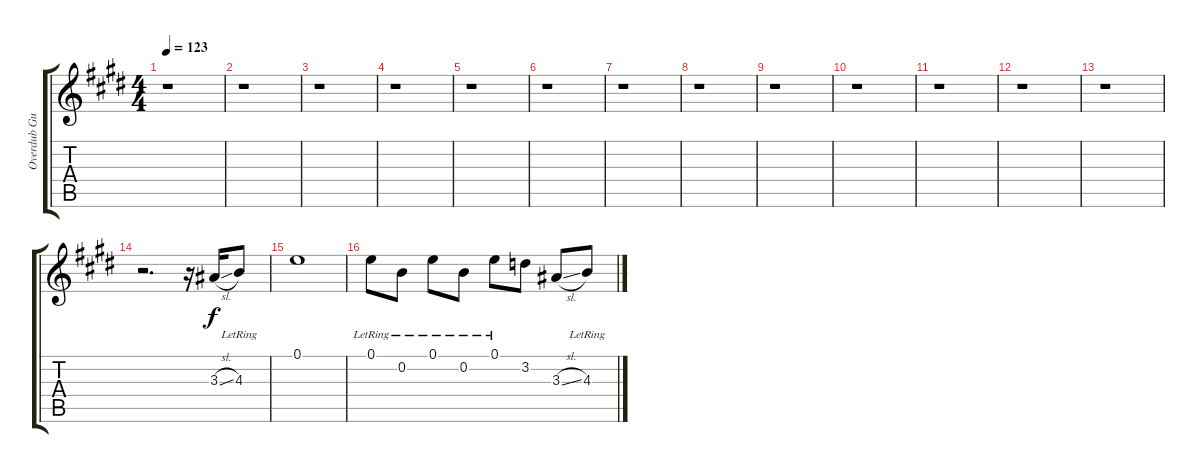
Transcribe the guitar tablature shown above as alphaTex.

\track ("Overdub Guitar" "Overdub Gu") {instrument overdrivenguitar}
\staff {score tabs}
\tuning (E4 B3 G3 D3 A2 D2) {hide}
\ts (4 4)
\tempo 123
\clef g2
\ks e
r.1{dy f} |
r.1 |
r.1 |
r.1 |
r.1 |
r.1 |
r.1 |
r.1 |
r.1 |
r.1 |
r.1 |
r.1 |
r.1 |
r.2{d} r.16 3.3{sl}.16 4.3{lr}.8 |
0.1.1 |
0.1{lr}.8 0.2{lr}.8 0.1{lr}.8 0.2{lr}.8 0.1{lr}.8 3.2.8 3.3{sl}.8 4.3{lr}.8
